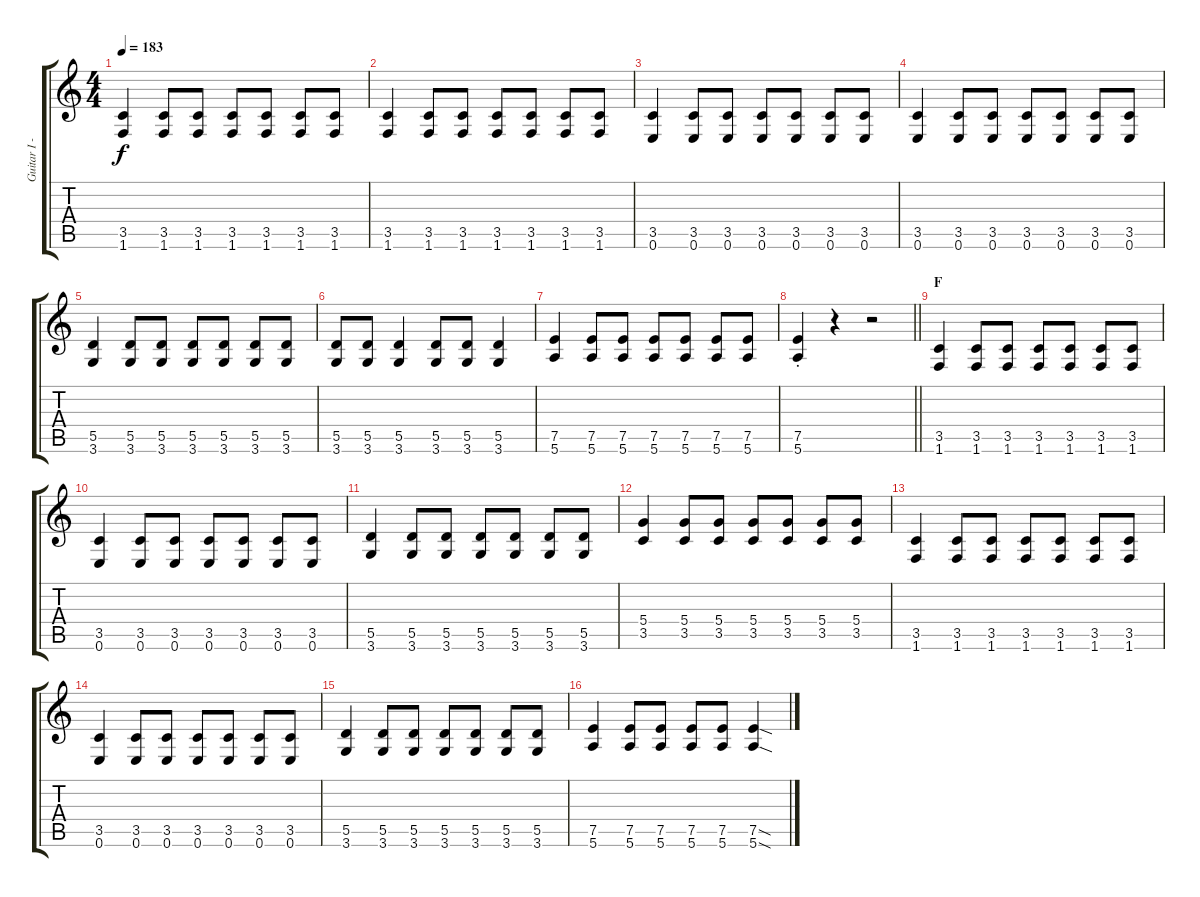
\track ("Guitar I - Gotoh" "Guitar I -") {instrument distortionguitar}
\staff {score tabs}
\tuning (E4 B3 G3 D3 A2 E2) {hide}
\ts (4 4)
\tempo 183
\clef g2
\ks c
(3.5 1.6).4{dy f} (3.5 1.6).8 (3.5 1.6).8 (3.5 1.6).8 (3.5 1.6).8 (3.5 1.6).8 (3.5 1.6).8 |
(3.5 1.6).4 (3.5 1.6).8 (3.5 1.6).8 (3.5 1.6).8 (3.5 1.6).8 (3.5 1.6).8 (3.5 1.6).8 |
(3.5 0.6).4 (3.5 0.6).8 (3.5 0.6).8 (3.5 0.6).8 (3.5 0.6).8 (3.5 0.6).8 (3.5 0.6).8 |
(3.5 0.6).4 (3.5 0.6).8 (3.5 0.6).8 (3.5 0.6).8 (3.5 0.6).8 (3.5 0.6).8 (3.5 0.6).8 |
(5.5 3.6).4 (5.5 3.6).8 (5.5 3.6).8 (5.5 3.6).8 (5.5 3.6).8 (5.5 3.6).8 (5.5 3.6).8 |
(5.5 3.6).8 (5.5 3.6).8 (5.5 3.6).4 (5.5 3.6).8 (5.5 3.6).8 (5.5 3.6).4 |
(7.5 5.6).4 (7.5 5.6).8 (7.5 5.6).8 (7.5 5.6).8 (7.5 5.6).8 (7.5 5.6).8 (7.5 5.6).8 |
\barLineRight lightlight
(7.5{st} 5.6{st}).4 r.4 r.2 |
\section ("" "F")
(3.5 1.6).4 (3.5 1.6).8 (3.5 1.6).8 (3.5 1.6).8 (3.5 1.6).8 (3.5 1.6).8 (3.5 1.6).8 |
(3.5 0.6).4 (3.5 0.6).8 (3.5 0.6).8 (3.5 0.6).8 (3.5 0.6).8 (3.5 0.6).8 (3.5 0.6).8 |
(5.5 3.6).4 (5.5 3.6).8 (5.5 3.6).8 (5.5 3.6).8 (5.5 3.6).8 (5.5 3.6).8 (5.5 3.6).8 |
(5.4 3.5).4 (5.4 3.5).8 (5.4 3.5).8 (5.4 3.5).8 (5.4 3.5).8 (5.4 3.5).8 (5.4 3.5).8 |
(3.5 1.6).4 (3.5 1.6).8 (3.5 1.6).8 (3.5 1.6).8 (3.5 1.6).8 (3.5 1.6).8 (3.5 1.6).8 |
(3.5 0.6).4 (3.5 0.6).8 (3.5 0.6).8 (3.5 0.6).8 (3.5 0.6).8 (3.5 0.6).8 (3.5 0.6).8 |
(5.5 3.6).4 (5.5 3.6).8 (5.5 3.6).8 (5.5 3.6).8 (5.5 3.6).8 (5.5 3.6).8 (5.5 3.6).8 |
(7.5 5.6).4 (7.5 5.6).8 (7.5 5.6).8 (7.5 5.6).8 (7.5 5.6).8 (7.5{sod} 5.6{sod}).4
